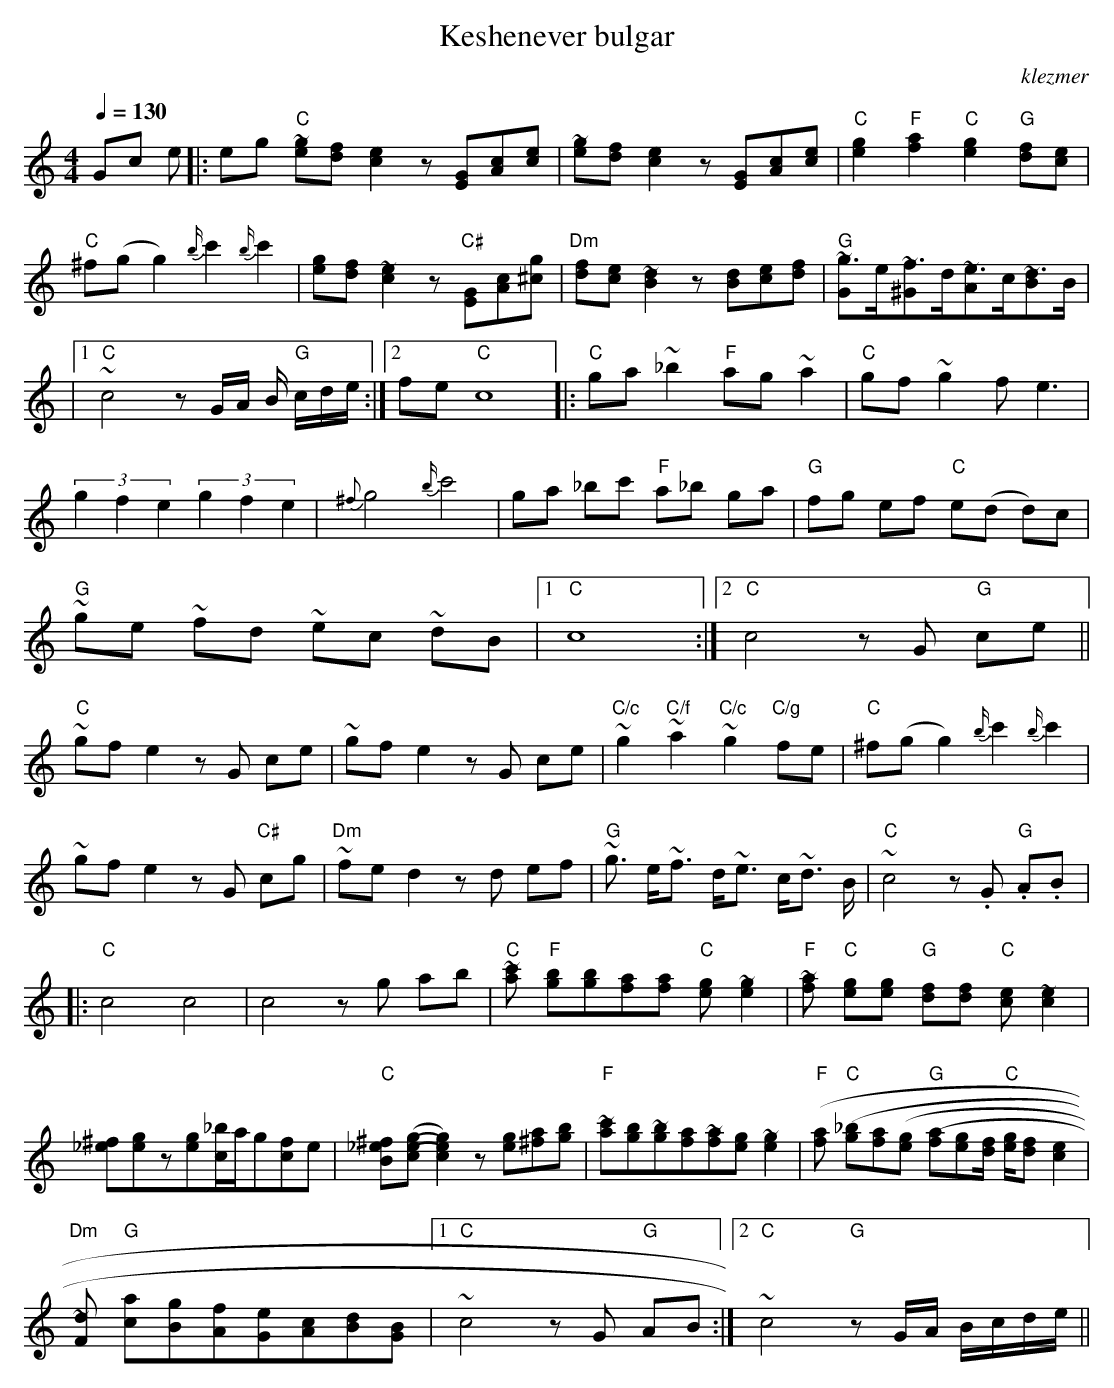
X:1
T:Keshenever bulgar
O:klezmer
M:4/4
L:1/8
Q:1/4=130
K:C
V:1
Gc e |:segno"C" [~ge][fd][e2c2]z[GE][cA][ec]|[~ge][fd][e2c2]z[GE][cA][ec]|"C" [g2e2]"F" [a2f2]"C" [g2e2]"G" [fd][ec]|
"C" ^f(g g2) {b/}c'2 {b/}c'2 |[ge][fd][~e2c2]z"C#" [GE][cA][g^c]|"Dm" [fd][ec][~d2B2]z[dB][ec][fd]|"G" [~g3/2G2]e/[~f3/2^G2]d/[~e3/2A2]c/[~d3/2B2]B/|
|1 "C" ~c4 zG/A/ B/"G" c/d/e/ :|2 fine"C" c8 || |:"C" ga ~_b2 "F" ag ~a2 |"C" gf ~g2 fe3 |
(3g2f2e2  (3g2f2e2 |{^f}g4 {b/}c'4 |ga _bc' "F" a_b ga |"G" fg ef "C" e(d d)c |
"G" ~ge ~fd ~ec ~dB |1 "C" c8 :|2 "C" c4 zG "G" ce ||
"C" ~gf e2 zG ce |~gf e2 zG ce |"C/c" ~g2 "C/f" ~a2 "C/c" ~g2 "C/g" fe |"C" ^f(g g2) {b/}c'2 {b/}c'2 |
~gf e2 zG "C#" cg |"Dm" ~fe d2 zd ef |"G" ~g3/2 e/~f3/2 d/~e3/2 c/~d3/2 B/|"C" ~c4 z.G "G" .A.B  |:
"C" c4 c4 |c4 zg ab |"C" [~c'a]"F" [bg][bg][af][af]"C" [ge][~g2e2]|"F" [~af]"C" [ge][ge]"G" [fd][fd]"C" [ec][~e2c2]|
[^f_e][ge]z[ge][_b/c2]a/g[fc2]e|"C" [^f_eB][(g(c (e][g2)c2) e2)]z[ge][a^f][bg]|"F" [~c'a][bg][~bg][af][~af][ge][~g2e2]|"F" [(3af]"C" [_b(3g][af][(3ge]"G" [a(3f][ge][f/d/]"C" [g/e/][fd][e2c2]|
"Dm" [~dF]"G" [ac][gB][fA][eG][cA][dB][BG]|1 "C" ~c4 zG "G" AB :|2 "C" ~c4 "G" zG/A/ B/c/d/e/ ||
